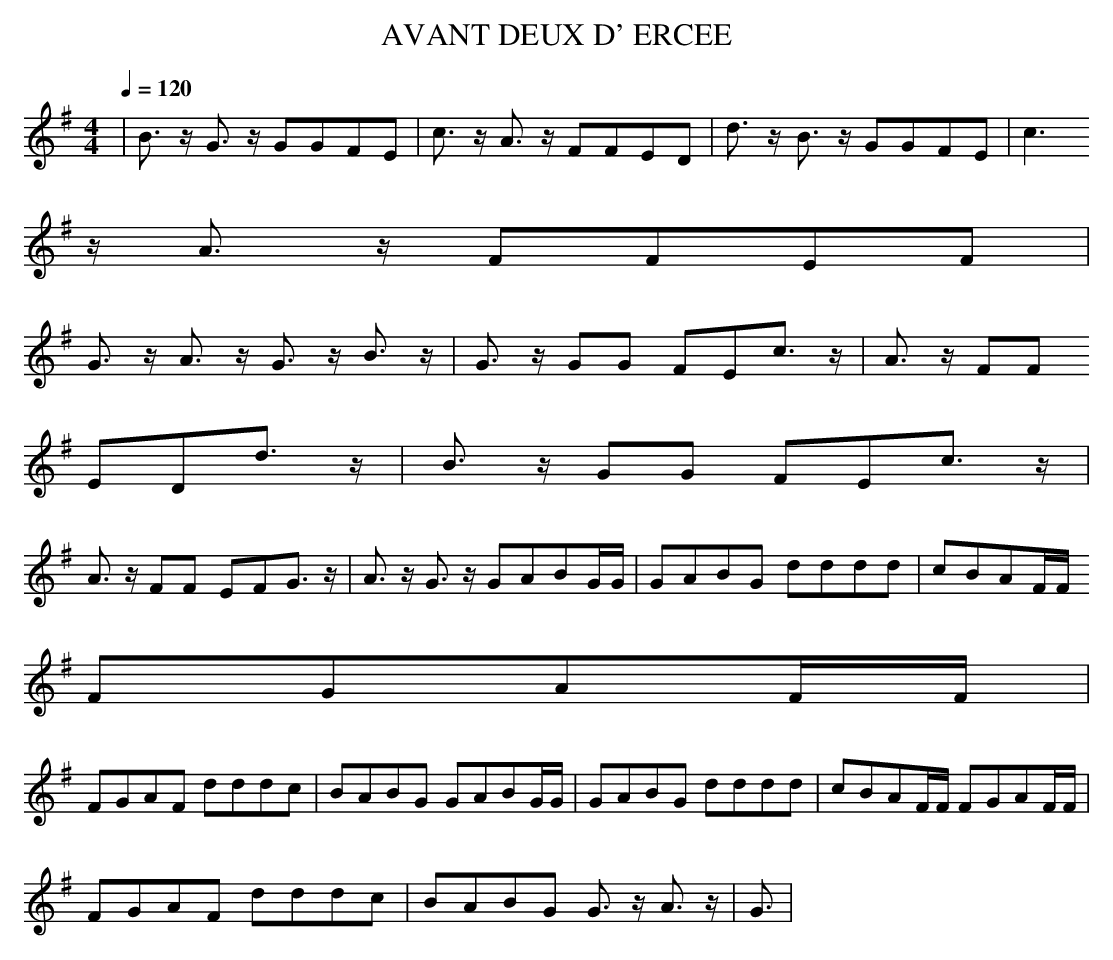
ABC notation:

X:1
T:AVANT DEUX D' ERCEE
M:4/4
L:1/8
Q:1/4=120
K:G
|B3/2 z/2 G3/2 z/2 GGFE|c3/2 z/2 A3/2 z/2 FFED|d3/2 z/2 B3/2 z/2 GGFE|c3
/2 z/2 A3/2 z/2 FFEF|
G3/2 z/2 A3/2 z/2 G3/2 z/2 B3/2 z/2 |G3/2 z/2 GG FEc3/2 z/2 |A3/2 z/2 FF
 EDd3/2 z/2 |B3/2 z/2 GG FEc3/2 z/2 |
A3/2 z/2 FF EFG3/2 z/2 |A3/2 z/2 G3/2 z/2 GABG/2G/2|GABG dddd|cBAF/2F/2
FGAF/2F/2|
FGAF dddc|BABG GABG/2G/2|GABG dddd|cBAF/2F/2 FGAF/2F/2|
FGAF dddc|BABG G3/2 z/2 A3/2 z/2 |G3/2|
